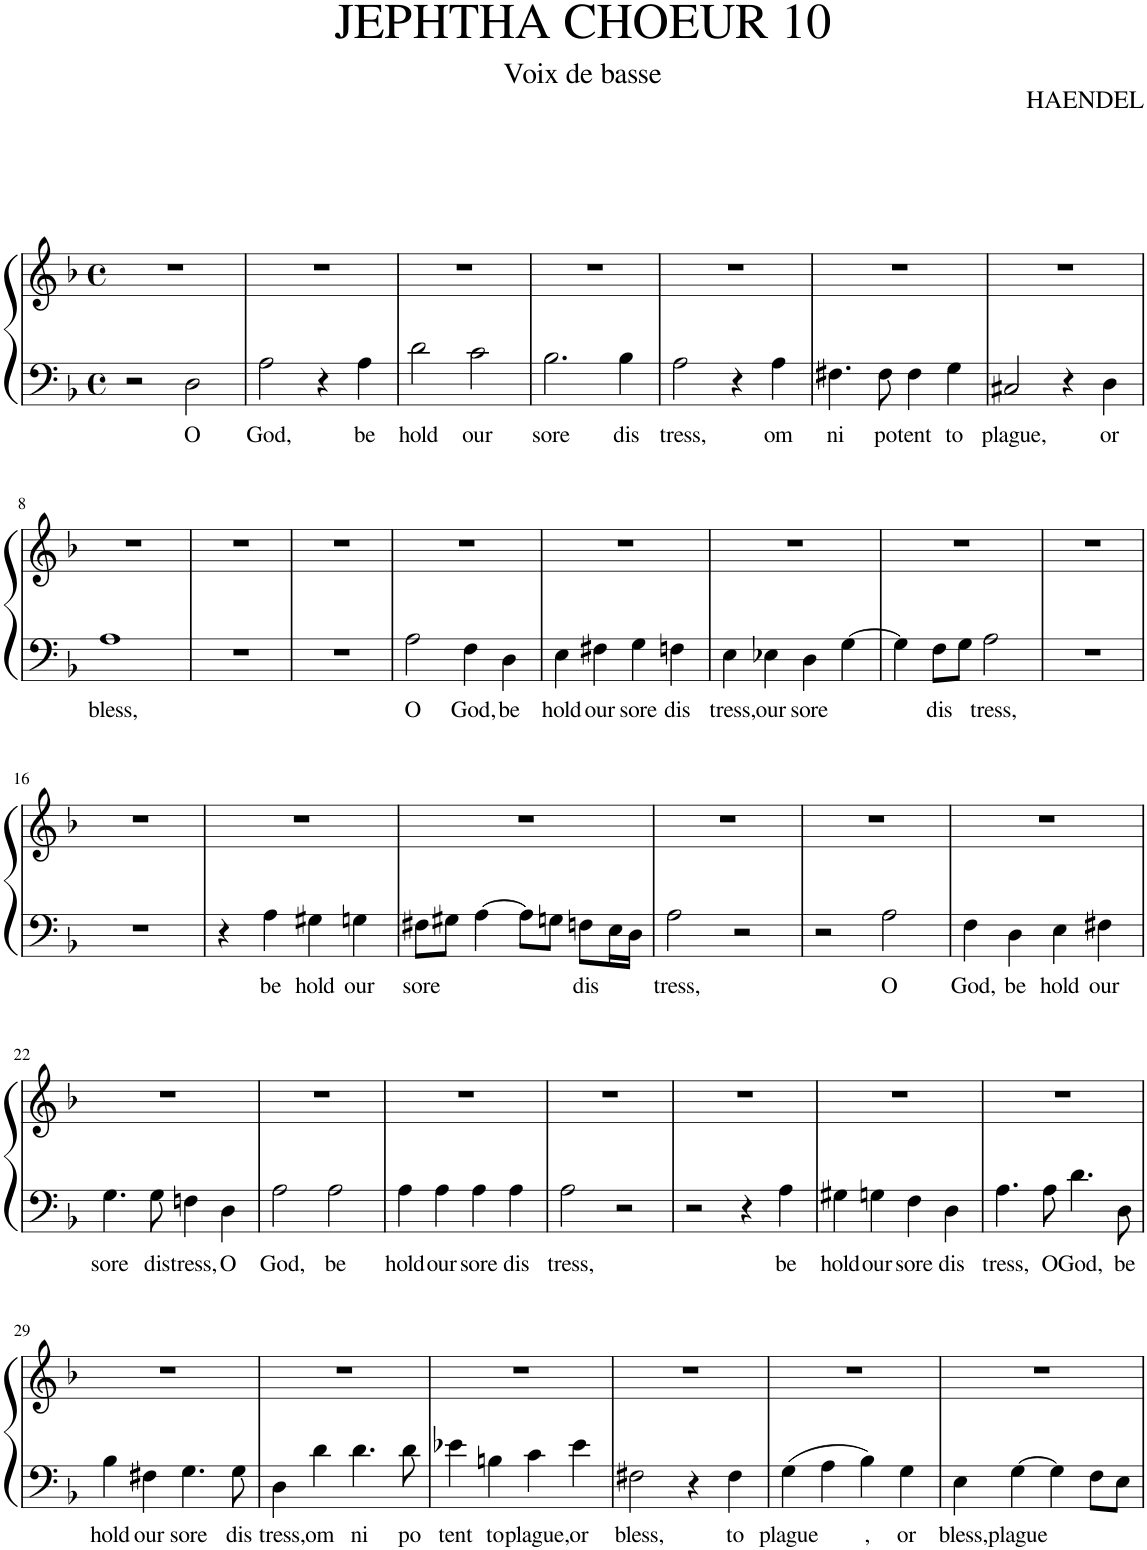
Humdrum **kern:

**kern	**text	**kern
*part1	*part1	*part1
*staff2	*staff2	*staff1
*I"Piano	*	*
*I'Pno.	*	*
*clefF4	*	*clefG2
*k[b-]	*	*k[b-]
*M4/4	*	*M4/4
*met(c)	*	*met(c)
=1	=1	=1
2r	.	1r
!	!LO:LY:b	!
2D\	O	.
=2	=2	=2
!	!LO:LY:b	!
2A\	God,	1r
4r	.	.
!	!LO:LY:b	!
4A\	be	.
=3	=3	=3
!	!LO:LY:b	!
2d\	hold	1r
!	!LO:LY:b	!
2c\	our	.
=4	=4	=4
!	!LO:LY:b	!
2.B-\	sore	1r
!	!LO:LY:b	!
4B-\	dis	.
=5	=5	=5
!	!LO:LY:b	!
2A\	tress,	1r
4r	.	.
!	!LO:LY:b	!
4A\	om	.
=6	=6	=6
!	!LO:LY:b	!
4.F#X\	ni	1r
!	!LO:LY:b	!
8F#\	po	.
!	!LO:LY:b	!
4F#\	tent	.
!	!LO:LY:b	!
4G\	to	.
=7	=7	=7
!	!LO:LY:b	!
2C#X/	plague,	1r
4r	.	.
!	!LO:LY:b	!
4D\	or	.
!!LO:LB:g=z
=8	=8	=8
!	!LO:LY:b	!
1A	bless,	1r
=9	=9	=9
1r	.	1r
=10	=10	=10
1r	.	1r
=11	=11	=11
!	!LO:LY:b	!
2A\	O	1r
!	!LO:LY:b	!
4F\	God,	.
!	!LO:LY:b	!
4D\	be	.
=12	=12	=12
!	!LO:LY:b	!
4E\	hold	1r
!	!LO:LY:b	!
4F#X\	our	.
!	!LO:LY:b	!
4G\	sore	.
!	!LO:LY:b	!
4Fn\	dis	.
=13	=13	=13
!	!LO:LY:b	!
4E\	tress,	1r
!	!LO:LY:b	!
4E-X\	our	.
!	!LO:LY:b	!
4D\	sore	.
[4G\	.	.
=14	=14	=14
4G\]	.	1r
!	!LO:LY:b	!
8F\L	dis	.
8G\J	.	.
!	!LO:LY:b	!
2A\	tress,	.
=15	=15	=15
1r	.	1r
!!LO:LB:g=z
=16	=16	=16
1r	.	1r
=17	=17	=17
4r	.	1r
!	!LO:LY:b	!
4A\	be	.
!	!LO:LY:b	!
4G#X\	hold	.
!	!LO:LY:b	!
4Gn\	our	.
=18	=18	=18
!	!LO:LY:b	!
8F#X\L	sore	1r
8G#X\J	.	.
[4A\	.	.
8A\L]	.	.
8Gn\J	.	.
!	!LO:LY:b	!
8Fn\L	dis	.
16E\L	.	.
16D\JJ	.	.
=19	=19	=19
!	!LO:LY:b	!
2A\	tress,	1r
2r	.	.
=20	=20	=20
2r	.	1r
!	!LO:LY:b	!
2A\	O	.
=21	=21	=21
!	!LO:LY:b	!
4F\	God,	1r
!	!LO:LY:b	!
4D\	be	.
!	!LO:LY:b	!
4E\	hold	.
!	!LO:LY:b	!
4F#X\	our	.
!!LO:LB:g=z
=22	=22	=22
!	!LO:LY:b	!
4.G\	sore	1r
!	!LO:LY:b	!
8G\	dis	.
!	!LO:LY:b	!
4Fn\	tress,	.
!	!LO:LY:b	!
4D\	O	.
=23	=23	=23
!	!LO:LY:b	!
2A\	God,	1r
!	!LO:LY:b	!
2A\	be	.
=24	=24	=24
!	!LO:LY:b	!
4A\	hold	1r
!	!LO:LY:b	!
4A\	our	.
!	!LO:LY:b	!
4A\	sore	.
!	!LO:LY:b	!
4A\	dis	.
=25	=25	=25
!	!LO:LY:b	!
2A\	tress,	1r
2r	.	.
=26	=26	=26
2r	.	1r
4r	.	.
!	!LO:LY:b	!
4A\	be	.
=27	=27	=27
!	!LO:LY:b	!
4G#X\	hold	1r
!	!LO:LY:b	!
4Gn\	our	.
!	!LO:LY:b	!
4F\	sore	.
!	!LO:LY:b	!
4D\	dis	.
=28	=28	=28
!	!LO:LY:b	!
4.A\	tress,	1r
!	!LO:LY:b	!
8A\	O	.
!	!LO:LY:b	!
4.d\	God,	.
!	!LO:LY:b	!
8D\	be	.
!!LO:LB:g=z
=29	=29	=29
!	!LO:LY:b	!
4B-\	hold	1r
!	!LO:LY:b	!
4F#X\	our	.
!	!LO:LY:b	!
4.G\	sore	.
!	!LO:LY:b	!
8G\	dis	.
=30	=30	=30
!	!LO:LY:b	!
4D\	tress,	1r
!	!LO:LY:b	!
4d\	om	.
!	!LO:LY:b	!
4.d\	ni	.
!	!LO:LY:b	!
8d\	po	.
=31	=31	=31
!	!LO:LY:b	!
4e-X\	tent	1r
!	!LO:LY:b	!
4Bn\	to	.
!	!LO:LY:b	!
4c\	plague,	.
!	!LO:LY:b	!
4e-\	or	.
=32	=32	=32
!	!LO:LY:b	!
2F#X\	bless,	1r
4r	.	.
!	!LO:LY:b	!
4F#\	to	.
=33	=33	=33
!	!LO:LY:b	!
4G\	plague	1r
4A\	.	.
!	!LO:LY:b	!
4B-\	,	.
!	!LO:LY:b	!
4G\	or	.
=34	=34	=34
!	!LO:LY:b	!
4E\	bless,	1r
!	!LO:LY:b	!
[4G\	plague	.
4G\]	.	.
8F\L	.	.
8E\J	.	.
=	=	=
*-	*-	*-
